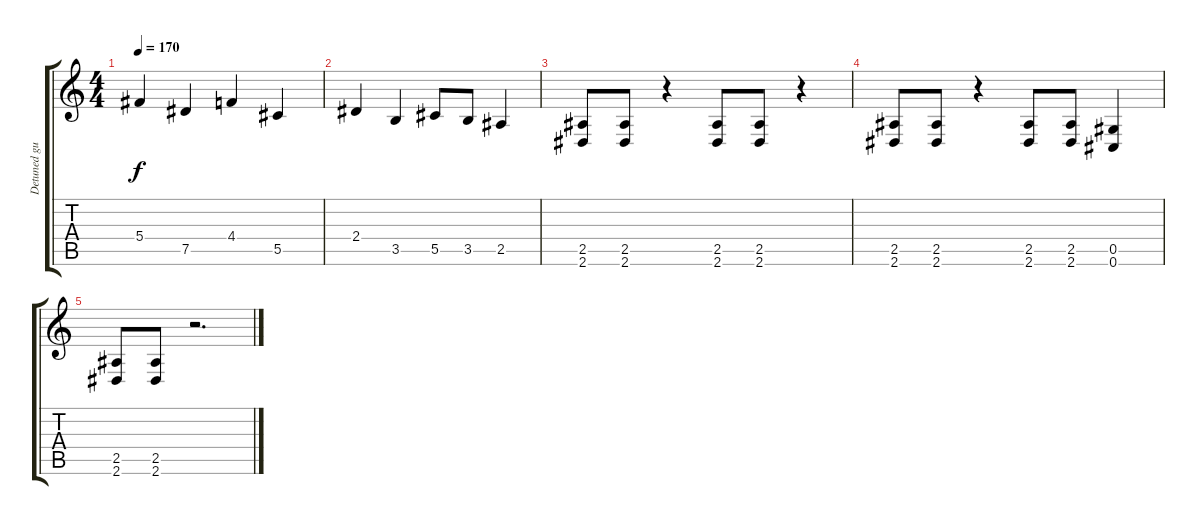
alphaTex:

\track ("Detuned guitar" "Detuned gu") {instrument distortionguitar}
\staff {score tabs}
\tuning (Eb4 Bb3 Gb3 Db3 Ab2 Db2) {hide}
\ts (4 4)
\tempo 170
\clef g2
\ks c
5.4.4{dy f} 7.5.4 4.4.4 5.5.4 |
2.4.4 3.5.4 5.5.8 3.5.8 2.5.4 |
(2.5 2.6).8 (2.5 2.6).8 r.4 (2.5 2.6).8 (2.5 2.6).8 r.4 |
(2.5 2.6).8 (2.5 2.6).8 r.4 (2.5 2.6).8 (2.5 2.6).8 (0.5 0.6).4 |
(2.5 2.6).8 (2.5 2.6).8 r.2{d}
